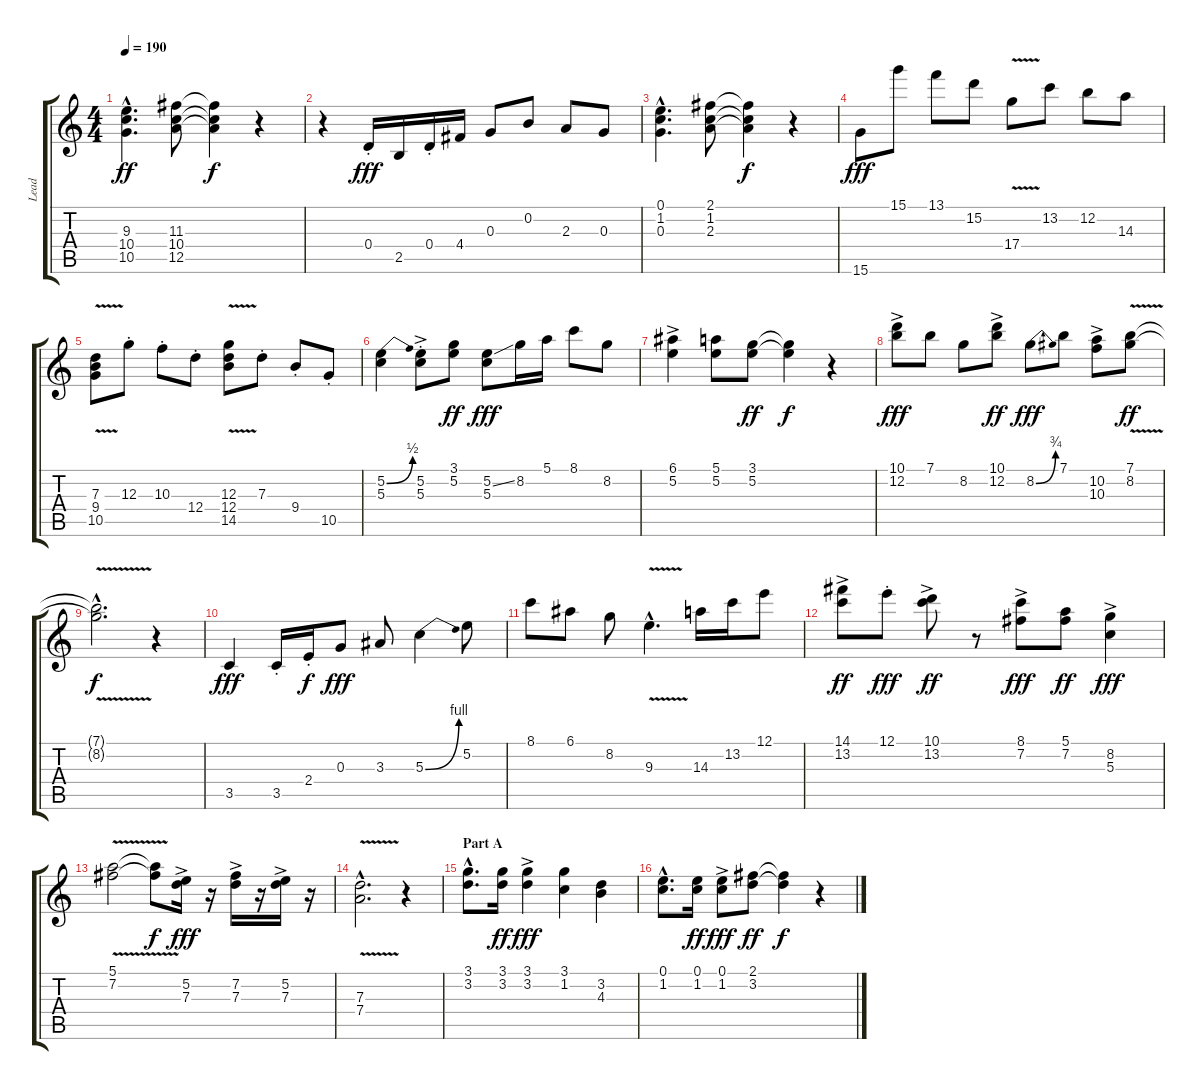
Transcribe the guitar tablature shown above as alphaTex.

\track ("Lead" "Lead") {instrument acousticguitarnylon}
\staff {score tabs}
\tuning (E4 B3 G3 D3 A2 E2) {hide}
\ts (4 4)
\tempo 190
\clef g2
\ks c
(9.3{hac} 10.4{hac} 10.5{hac}).4{d dy ff} (11.3 10.4 12.5).8 (11.3{t} 10.4{t} 12.5{t}).4{dy f} r.4 |
r.4{instrument electricbasspick} 0.4{st}.16{dy fff} 2.5.16 0.4{st}.16 4.4.16 0.3.8 0.2.8 2.3.8 0.3.8 |
(0.1{hac} 1.2{hac} 0.3{hac}).4{d instrument electricguitarjazz} (2.1 1.2 2.3).8 (2.1{t} 1.2{t} 2.3{t}).4{dy f} r.4 |
15.6.8{dy fff} 15.1.8 13.1.8 15.2.8 17.4{v}.8 13.2.8 12.2.8 14.3.8 |
(7.3{v} 9.4{v} 10.5).8 12.3{st}.8 10.3{st}.8 12.4{st}.8 (12.3{v} 12.4{v} 14.5).8 7.3{st}.8 9.4{st}.8 10.5{st}.8 |
(5.2{be (bend 0 0 60 2)} 5.3).4 (5.2{ac st} 5.3{ac st}).8 (3.1 5.2).8{dy ff} (5.2{ss} 5.3).8{dy fff} 8.2.16 5.1.16 8.1.8 8.2.8 |
(6.1{ac} 5.2{ac}).4 (5.1 5.2).8 (3.1 5.2).8{dy ff} (3.1{t} 5.2{t}).4{dy f} r.4 |
(10.1{ac} 12.2{ac}).8{dy fff} 7.1.8 8.2.8 (10.1{ac} 12.2{ac}).8{dy ff} 8.2{be (bend 0 0 60 3)}.8{dy fff} 7.1.8 (10.2{ac} 10.3{ac}).8 (7.1{v} 8.2).8{dy ff} |
(7.1{hac t} 8.2{hac t}).2{d dy f} r.4{instrument electricbasspick} |
3.5.4{dy fff} 3.5{st}.16 2.4{st}.16{dy f} 0.3.8{dy fff} 3.3.8 5.3{be (bend 0 0 60 4)}.4 5.2.8 |
8.1.8 6.1.8 8.2.8 9.3{v hac}.4{d} 14.3.16 13.2.16 12.1.8 |
(14.1{ac} 13.2{ac}).8{dy ff} 12.1{st}.8{dy fff} (10.1{ac} 13.2{ac}).8{dy ff} r.8 (8.1{ac} 7.2{ac}).8{dy fff} (5.1 7.2).8{dy ff} (8.2{ac} 5.3{ac}).4{dy fff} |
(5.1{v} 7.2).2 (5.1{t} 7.2{t}).8{dy f} (5.2{ac} 7.3{ac}).16{dy fff} r.16 (7.2{ac} 7.3{ac}).16 r.16 (5.2{ac} 7.3{ac}).16 r.16 |
(7.3{v hac} 7.4{hac}).2{d} r.4{instrument electricguitarjazz} |
\section ("" "Part A")
(3.1{hac} 3.2{hac}).8{d} (3.1 3.2).16{dy ff} (3.1{ac} 3.2{ac}).4{dy fff} (3.1 1.2).4 (3.2 4.3).4 |
(0.1{hac} 1.2{hac}).8{d} (0.1 1.2).16{dy ff} (0.1{ac} 1.2{ac}).8{dy fff} (2.1 3.2).8{dy ff} (2.1{t} 3.2{t}).4{dy f} r.4
